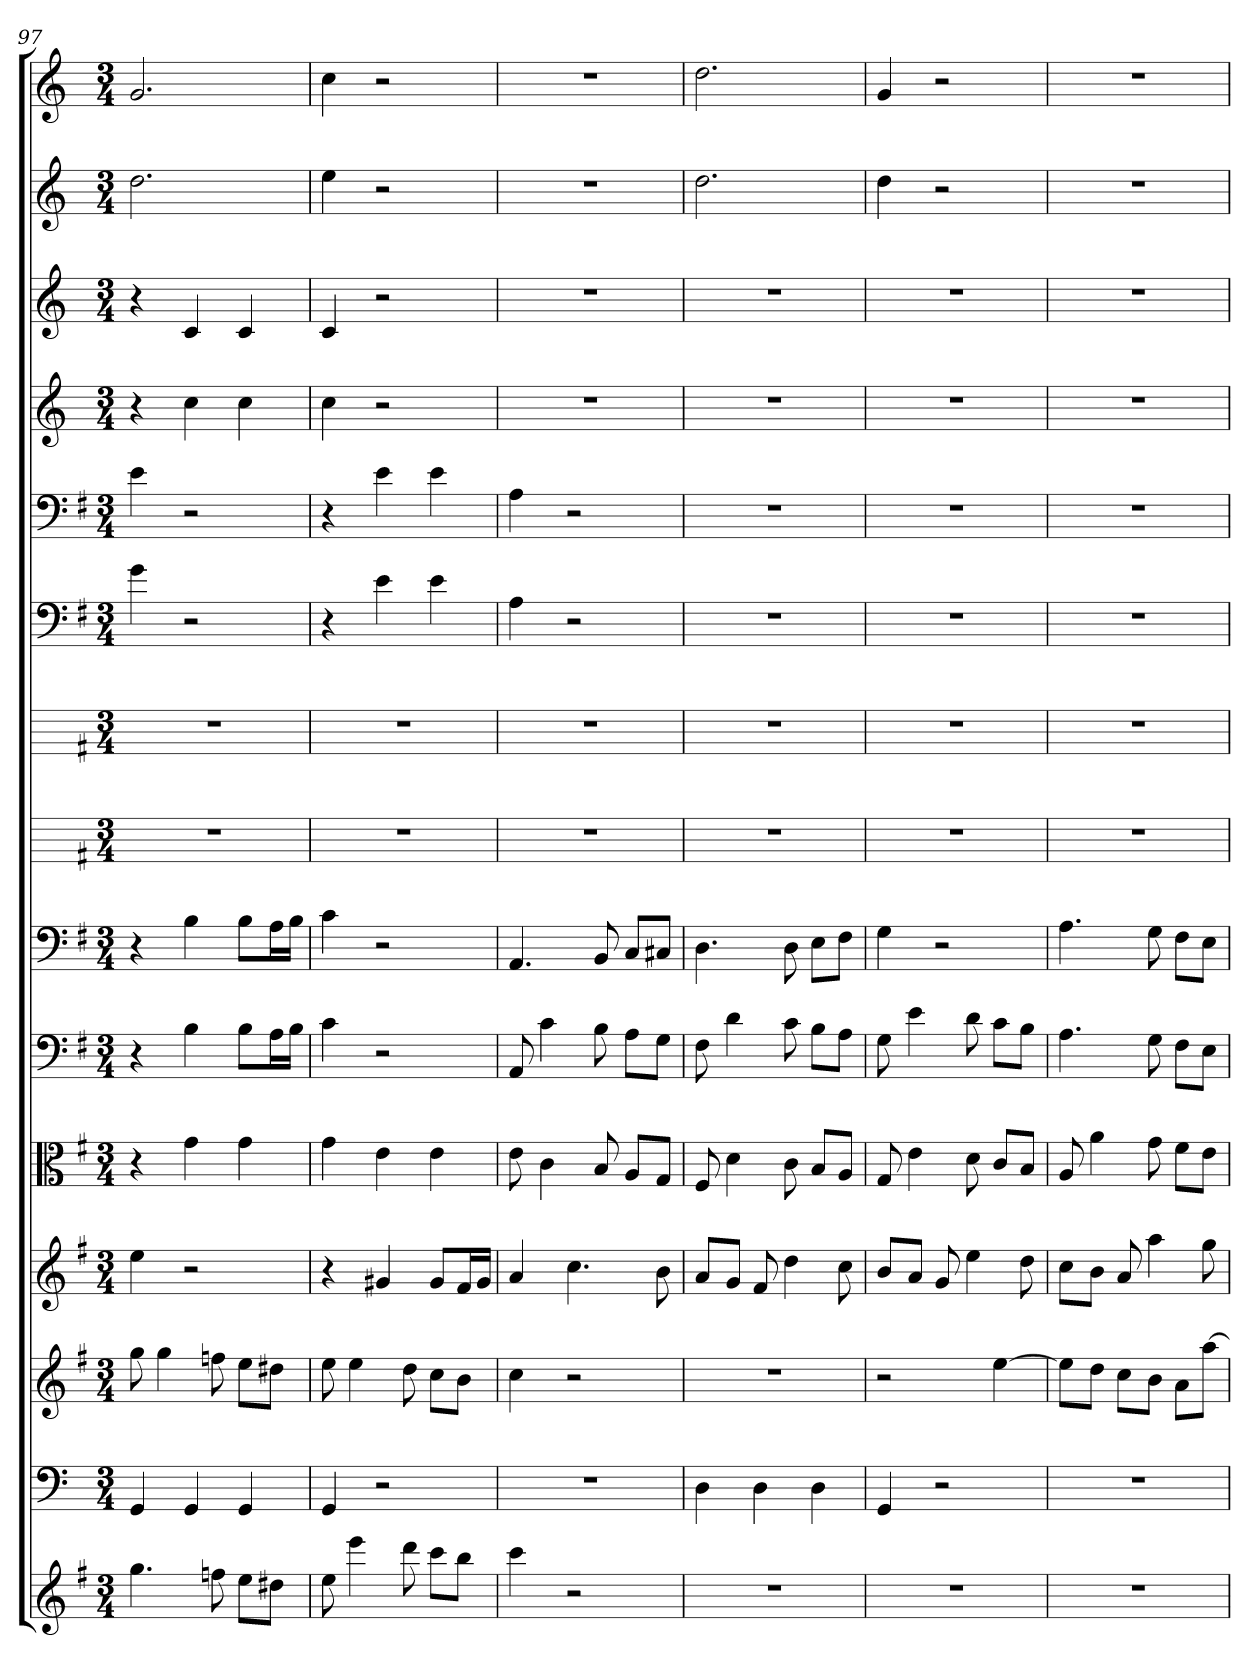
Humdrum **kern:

**kern	**kern	**kern	**kern	**kern	**kern	**kern	**kern	**kern	**kern	**kern	**kern	**kern	**kern	**kern
*part15	*part14	*part13	*part12	*part11	*part10	*part9	*part8	*part7	*part6	*part5	*part4	*part3	*part2	*part1
*staff15	*staff14	*staff13	*staff12	*staff11	*staff10	*staff9	*staff8	*staff7	*staff6	*staff5	*staff4	*staff3	*staff2	*staff1
*	*clefF4	*	*	*clefC3	*clefF4	*clefF4	*	*	*clefF4	*clefF4	*	*	*	*
*k[f#]	*k[]	*k[f#]	*k[f#]	*k[f#]	*k[f#]	*k[f#]	*k[f#]	*k[f#]	*k[f#]	*k[f#]	*k[]	*k[]	*k[]	*k[]
*M3/4	*M3/4	*M3/4	*M3/4	*M3/4	*M3/4	*M3/4	*M3/4	*M3/4	*M3/4	*M3/4	*M3/4	*M3/4	*M3/4	*M3/4
=97	=97	=97	=97	=97	=97	=97	=97	=97	=97	=97	=97	=97	=97	=97
4.gg	4GG	8gg	4ee	4r	4r	4r	2.r	2.r	4g	4e	4r	4r	2.dd	2.g
.	.	4gg	.	.	.	.	.	.	.	.	.	.	.	.
.	4GG	.	2r	4g	4B	4B	.	.	2r	2r	4cc	4c	.	.
8ffn	.	8ffn	.	.	.	.	.	.	.	.	.	.	.	.
8eeL	4GG	8eeL	.	4g	8B\L	8B\L	.	.	.	.	4cc	4c	.	.
8dd#XJ	.	8dd#XJ	.	.	16A\L	16A\L	.	.	.	.	.	.	.	.
.	.	.	.	.	16B\JJ	16B\JJ	.	.	.	.	.	.	.	.
=98	=98	=98	=98	=98	=98	=98	=98	=98	=98	=98	=98	=98	=98	=98
8ee	4GG	8ee	4r	4g	4c	4c	2.r	2.r	4r	4r	4cc	4c	4ee	4cc
4eee	.	4ee	.	.	.	.	.	.	.	.	.	.	.	.
.	2r	.	4g#X	4e	2r	2r	.	.	4e	4e	2r	2r	2r	2r
8ddd	.	8dd	.	.	.	.	.	.	.	.	.	.	.	.
8cccL	.	8ccL	8g#L	4e	.	.	.	.	4e	4e	.	.	.	.
8bbJ	.	8bJ	16f#L	.	.	.	.	.	.	.	.	.	.	.
.	.	.	16g#JJ	.	.	.	.	.	.	.	.	.	.	.
=99	=99	=99	=99	=99	=99	=99	=99	=99	=99	=99	=99	=99	=99	=99
4ccc	2.r	4cc	4a	8e	8AA	4.AA	2.r	2.r	4A	4A	2.r	2.r	2.r	2.r
.	.	.	.	4c	4c	.	.	.	.	.	.	.	.	.
2r	.	2r	4.cc	.	.	.	.	.	2r	2r	.	.	.	.
.	.	.	.	8B	8B	8BB	.	.	.	.	.	.	.	.
.	.	.	.	8A/L	8A\L	8C/L	.	.	.	.	.	.	.	.
.	.	.	8b	8G/J	8G\J	8C#X/J	.	.	.	.	.	.	.	.
=100	=100	=100	=100	=100	=100	=100	=100	=100	=100	=100	=100	=100	=100	=100
2.r	4D	2.r	8aL	8F#	8F#	4.D	2.r	2.r	2.r	2.r	2.r	2.r	2.dd	2.dd
.	.	.	8gJ	4d	4d	.	.	.	.	.	.	.	.	.
.	4D	.	8f#	.	.	.	.	.	.	.	.	.	.	.
.	.	.	4dd	8c	8c	8D	.	.	.	.	.	.	.	.
.	4D	.	.	8B/L	8B\L	8E\L	.	.	.	.	.	.	.	.
.	.	.	8cc	8A/J	8A\J	8F#\J	.	.	.	.	.	.	.	.
=101	=101	=101	=101	=101	=101	=101	=101	=101	=101	=101	=101	=101	=101	=101
2.r	4GG	2r	8bL	8G	8G	4G	2.r	2.r	2.r	2.r	2.r	2.r	4dd	4g
.	.	.	8aJ	4e	4e	.	.	.	.	.	.	.	.	.
.	2r	.	8g	.	.	2r	.	.	.	.	.	.	2r	2r
.	.	.	4ee	8d	8d	.	.	.	.	.	.	.	.	.
.	.	[4ee	.	8c/L	8c\L	.	.	.	.	.	.	.	.	.
.	.	.	8dd	8B/J	8B\J	.	.	.	.	.	.	.	.	.
=102	=102	=102	=102	=102	=102	=102	=102	=102	=102	=102	=102	=102	=102	=102
2.r	2.r	8eeL]	8ccL	8A	4.A	4.A	2.r	2.r	2.r	2.r	2.r	2.r	2.r	2.r
.	.	8ddJ	8bJ	4a	.	.	.	.	.	.	.	.	.	.
.	.	8ccL	8a	.	.	.	.	.	.	.	.	.	.	.
.	.	8bJ	4aa	8g	8G	8G	.	.	.	.	.	.	.	.
.	.	8aL	.	8f#\L	8F#\L	8F#\L	.	.	.	.	.	.	.	.
.	.	[8aaJ	8gg	8e\J	8E\J	8E\J	.	.	.	.	.	.	.	.
=	=	=	=	=	=	=	=	=	=	=	=	=	=	=
*-	*-	*-	*-	*-	*-	*-	*-	*-	*-	*-	*-	*-	*-	*-
